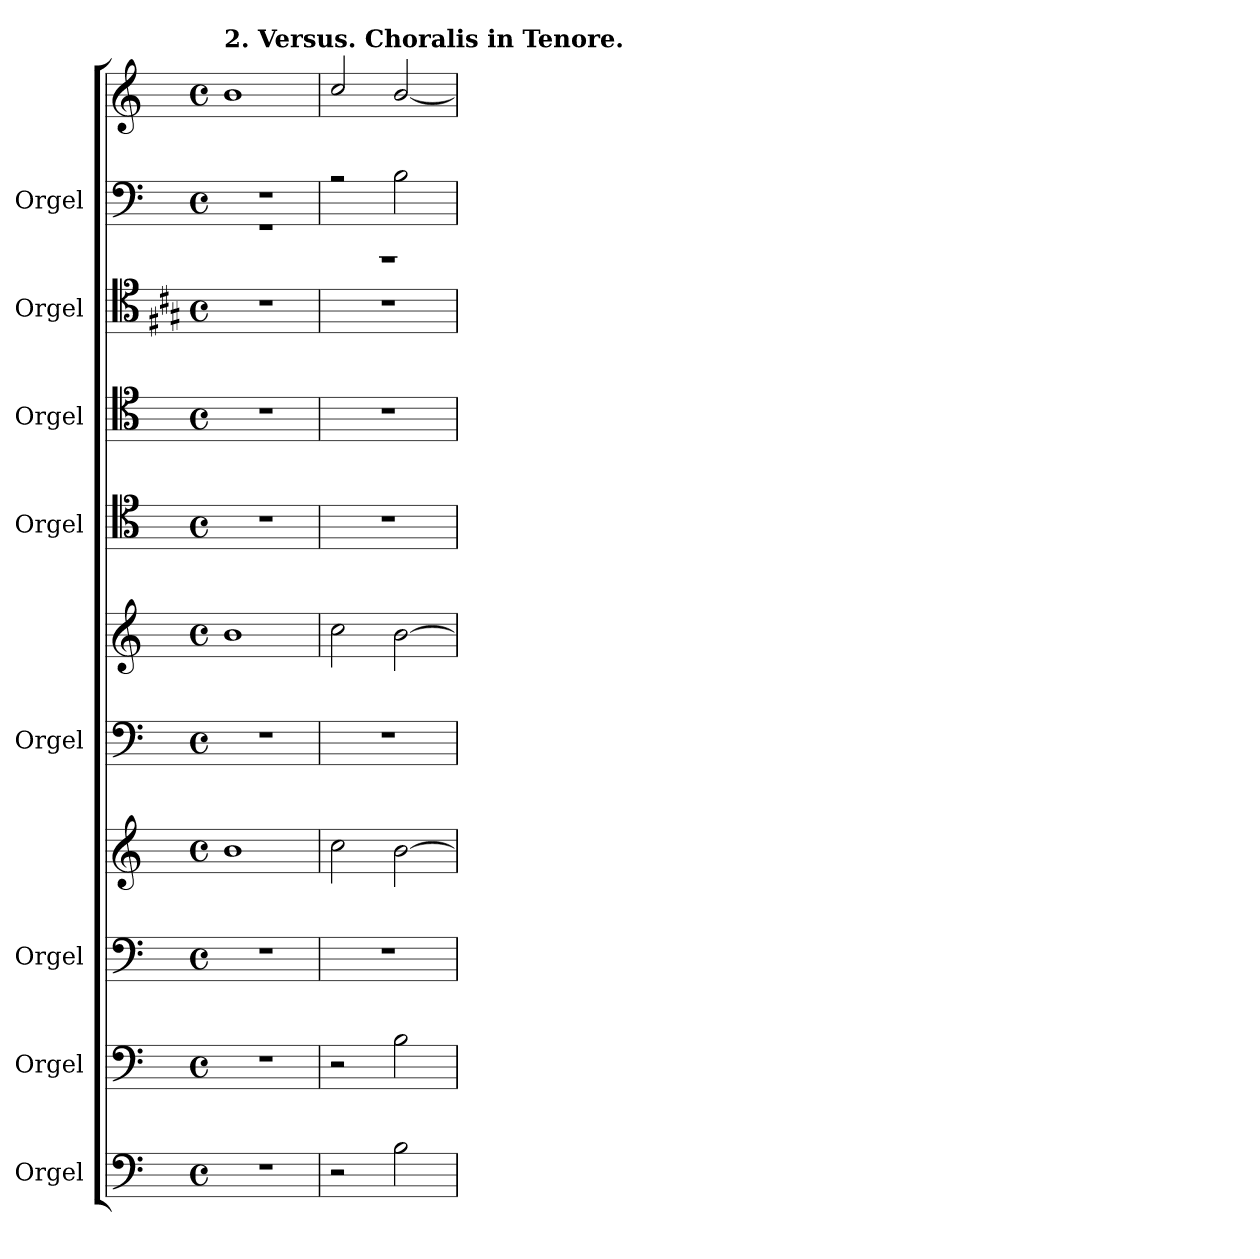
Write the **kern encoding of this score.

**kern	**kern	**kern	**kern	**kern	**kern	**kern	**kern	**kern	**kern	**kern
*part8	*part7	*part6	*part6	*part5	*part5	*part4	*part3	*part2	*part1	*part1
*staff11	*staff10	*staff9	*staff8	*staff7	*staff6	*staff5	*staff4	*staff3	*staff2	*staff1
*I"Orgel	*I"Orgel	*I"Orgel	*	*I"Orgel	*	*I"Orgel	*I"Orgel	*I"Orgel	*I"Orgel	*
!!LO:LB:g=z
*clefF4	*clefF4	*clefF4	*clefG2	*clefF4	*clefG2	*clefC4	*clefC4	*clefC4	*clefF4	*clefG2
*	*	*	*	*	*	*	*	*ITrd5c9	*	*
*k[]	*k[]	*k[]	*k[]	*k[]	*k[]	*k[]	*k[]	*k[]	*k[]	*k[]
*M4/4	*M4/4	*M4/4	*M4/4	*M4/4	*M4/4	*M4/4	*M4/4	*M4/4	*M4/4	*M4/4
*met(c)	*met(c)	*met(c)	*met(c)	*met(c)	*met(c)	*met(c)	*met(c)	*met(c)	*met(c)	*met(c)
=1	=1	=1	=1	=1	=1	=1	=1	=1	=1	=1
*	*	*	*	*	*	*	*	*	*^	*
!	!	!	!	!	!	!	!	!	!	!	!LO:TX:a:B:t=2. Versus. Choralis in Tenore.
1r	1r	1r	1b	1r	1b	1r	1r	1r	1rGG	1rF	1b
=2	=2	=2	=2	=2	=2	=2	=2	=2	=2	=2	=2
2r	2r	1r	2cc\	1r	2cc\	1r	1r	1r	1rAAA	2rA	2cc/
2B\	2B\	.	[2b\	.	[2b\	.	.	.	.	2B\	[2b/
*	*	*	*	*	*	*	*	*	*v	*v	*
=	=	=	=	=	=	=	=	=	=	=
*-	*-	*-	*-	*-	*-	*-	*-	*-	*-	*-
